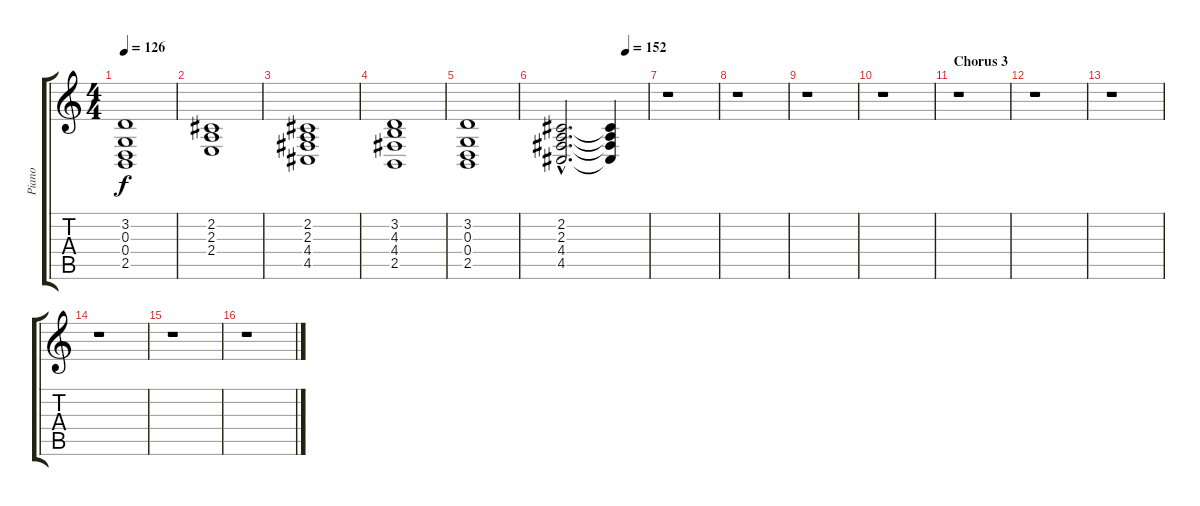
\track ("Piano" "Piano") {instrument acousticgrandpiano}
\staff {score tabs}
\tuning (E4 B3 G3 D3 A2 E2) {hide}
\ts (4 4)
\tempo 126
\clef g2
\ks c
(3.2 0.3 0.4 2.5).1{dy f} |
(2.2 2.3 2.4).1 |
(2.2 2.3 4.4 4.5).1 |
(3.2 4.3 4.4 2.5).1 |
(3.2 0.3 0.4 2.5).1 |
\tempo (152 0.75)
(2.2{hac} 2.3{hac} 4.4{hac} 4.5{hac}).2{d} (2.2{t} 2.3{t} 4.4{t} 4.5{t}).4 |
r.1 |
r.1 |
r.1 |
r.1 |
\section ("" "Chorus 3")
r.1 |
r.1 |
r.1 |
r.1 |
r.1 |
r.1
